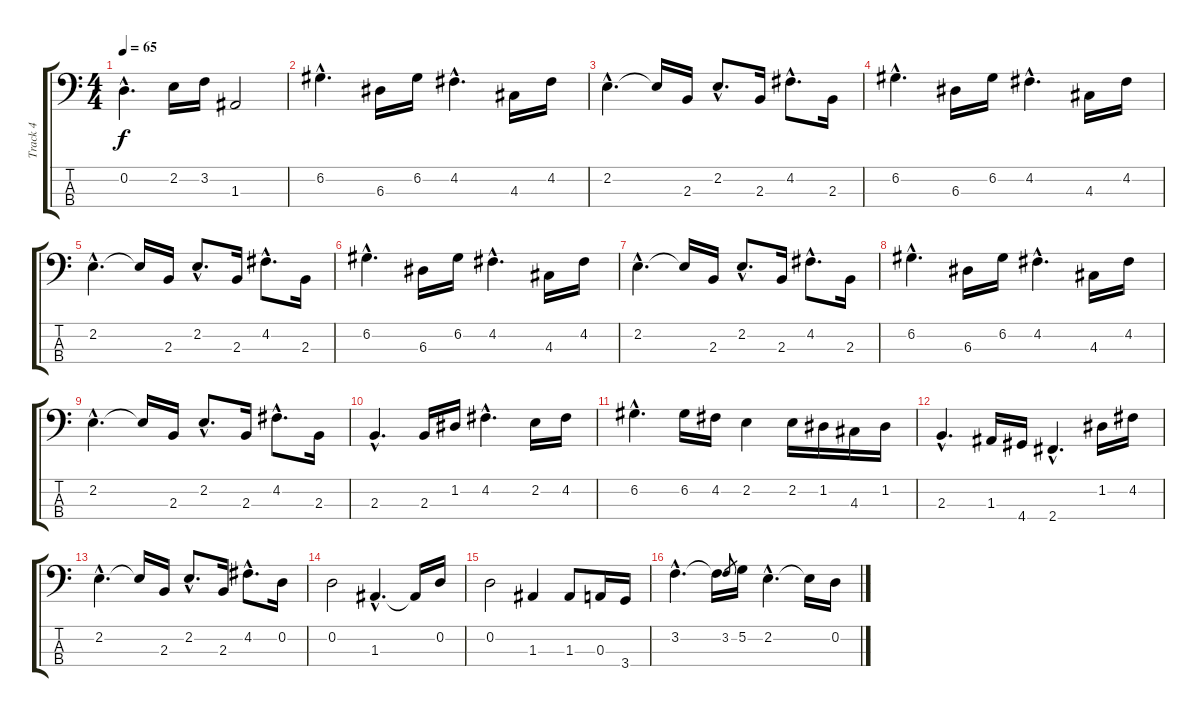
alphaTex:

\track ("Track 4" "Track 4") {instrument electricbassfinger}
\staff {score tabs}
\tuning (G2 D2 A1 E1) {hide}
\ts (4 4)
\tempo 65
\clef f4
\ks c
0.2{hac}.4{d dy f} 2.2.16 3.2.16 1.3.2 |
6.2{hac}.4{d} 6.3.16 6.2.16 4.2{hac}.4{d} 4.3.16 4.2.16 |
2.2{hac}.4{d} 2.2{t}.16 2.3.16 2.2{hac}.8{d} 2.3.16 4.2{hac}.8{d} 2.3.16 |
6.2{hac}.4{d} 6.3.16 6.2.16 4.2{hac}.4{d} 4.3.16 4.2.16 |
2.2{hac}.4{d} 2.2{t}.16 2.3.16 2.2{hac}.8{d} 2.3.16 4.2{hac}.8{d} 2.3.16 |
6.2{hac}.4{d} 6.3.16 6.2.16 4.2{hac}.4{d} 4.3.16 4.2.16 |
2.2{hac}.4{d} 2.2{t}.16 2.3.16 2.2{hac}.8{d} 2.3.16 4.2{hac}.8{d} 2.3.16 |
6.2{hac}.4{d} 6.3.16 6.2.16 4.2{hac}.4{d} 4.3.16 4.2.16 |
2.2{hac}.4{d} 2.2{t}.16 2.3.16 2.2{hac}.8{d} 2.3.16 4.2{hac}.8{d} 2.3.16 |
2.3{hac}.4{d} 2.3.16 1.2.16 4.2{hac}.4{d} 2.2.16 4.2.16 |
6.2{hac}.4{d} 6.2.16 4.2.16 2.2.4 2.2.16 1.2.16 4.3.16 1.2.16 |
2.3{hac}.4{d} 1.3.16 4.4.16 2.4{hac}.4{d} 1.2.16 4.2.16 |
2.2{hac}.4{d} 2.2{t}.16 2.3.16 2.2{hac}.8{d} 2.3.16 4.2{hac}.8{d} 0.2.16 |
0.2.2 1.3{hac}.4{d} 1.3{t}.16 0.2.16 |
0.2.2 1.3.4 1.3.8 0.3.16 3.4.16 |
3.2{hac}.4{d} 3.2{t}.16 3.2.8{gr} 5.2.16 2.2{hac}.4{d} 2.2{t}.16 0.2.16
